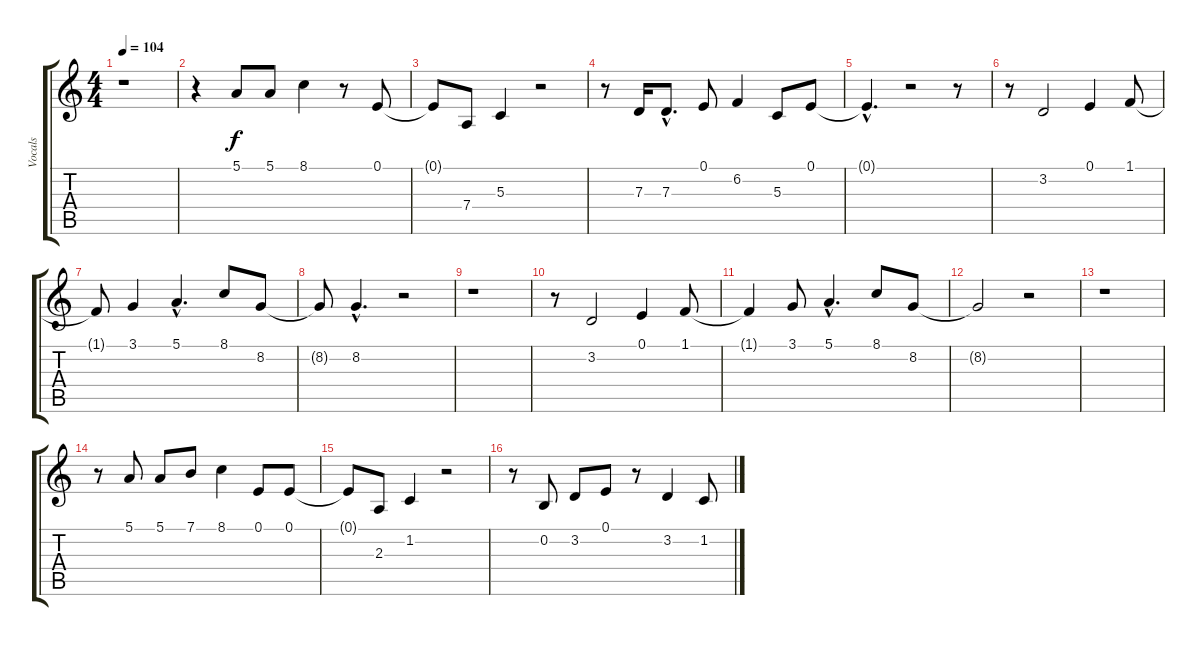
\track ("Vocals" "Vocals") {instrument englishhorn}
\staff {score tabs}
\tuning (E4 B3 G3 D3 A2 E2) {hide}
\ts (4 4)
\tempo 104
\clef g2
\ks c
r.1{dy f} |
r.4 5.1.8 5.1.8 8.1.4 r.8 0.1.8 |
0.1{t}.8 7.4.8 5.3.4 r.2 |
r.8 7.3.16 7.3{hac}.8{d} 0.1.8 6.2.4 5.3.8 0.1.8 |
0.1{hac t}.4{d} r.2 r.8 |
r.8 3.2.2 0.1.4 1.1.8 |
1.1{t}.8 3.1.4 5.1{hac}.4{d} 8.1.8 8.2.8 |
8.2{t}.8 8.2{hac}.4{d} r.2 |
r.1 |
r.8 3.2.2 0.1.4 1.1.8 |
1.1{t}.4 3.1.8 5.1{hac}.4{d} 8.1.8 8.2.8 |
8.2{t}.2 r.2 |
r.1 |
r.8 5.1.8 5.1.8 7.1.8 8.1.4 0.1.8 0.1.8 |
0.1{t}.8 2.3.8 1.2.4 r.2 |
r.8 0.2.8 3.2.8 0.1.8 r.8 3.2.4 1.2.8
